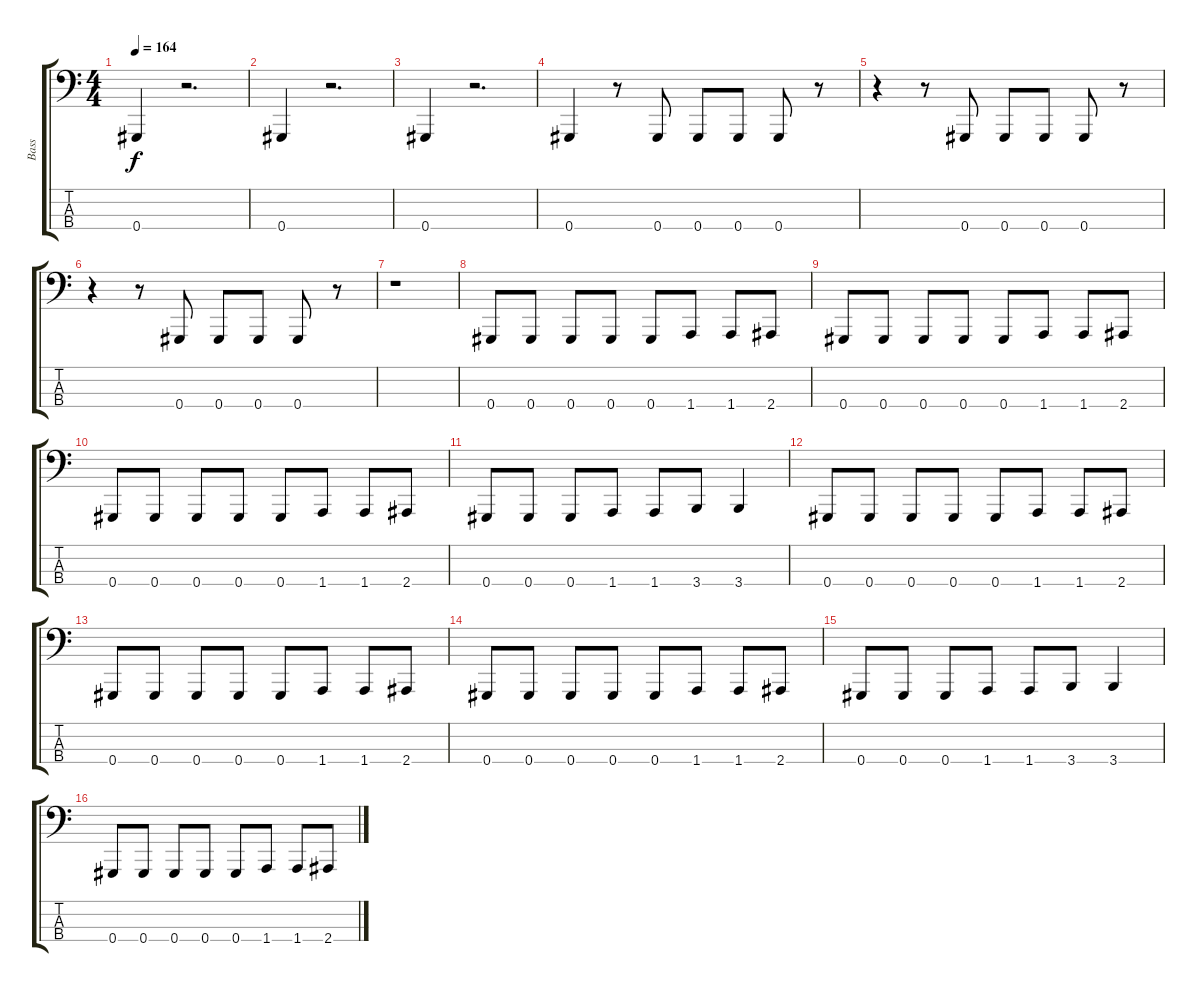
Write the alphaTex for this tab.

\track ("Bass" "Bass") {instrument electricbassfinger}
\staff {score tabs}
\tuning (Db2 Ab1 Eb1 Ab0) {hide}
\ts (4 4)
\tempo 164
\clef f4
\ks c
0.4.4{dy f} r.2{d} |
0.4.4 r.2{d} |
0.4.4 r.2{d} |
0.4.4 r.8 0.4.8 0.4.8 0.4.8 0.4.8 r.8 |
r.4 r.8 0.4.8 0.4.8 0.4.8 0.4.8 r.8 |
r.4 r.8 0.4.8 0.4.8 0.4.8 0.4.8 r.8 |
r.1 |
0.4.8 0.4.8 0.4.8 0.4.8 0.4.8 1.4.8 1.4.8 2.4.8 |
0.4.8 0.4.8 0.4.8 0.4.8 0.4.8 1.4.8 1.4.8 2.4.8 |
0.4.8 0.4.8 0.4.8 0.4.8 0.4.8 1.4.8 1.4.8 2.4.8 |
0.4.8 0.4.8 0.4.8 1.4.8 1.4.8 3.4.8 3.4.4 |
0.4.8 0.4.8 0.4.8 0.4.8 0.4.8 1.4.8 1.4.8 2.4.8 |
0.4.8 0.4.8 0.4.8 0.4.8 0.4.8 1.4.8 1.4.8 2.4.8 |
0.4.8 0.4.8 0.4.8 0.4.8 0.4.8 1.4.8 1.4.8 2.4.8 |
0.4.8 0.4.8 0.4.8 1.4.8 1.4.8 3.4.8 3.4.4 |
0.4.8 0.4.8 0.4.8 0.4.8 0.4.8 1.4.8 1.4.8 2.4.8
